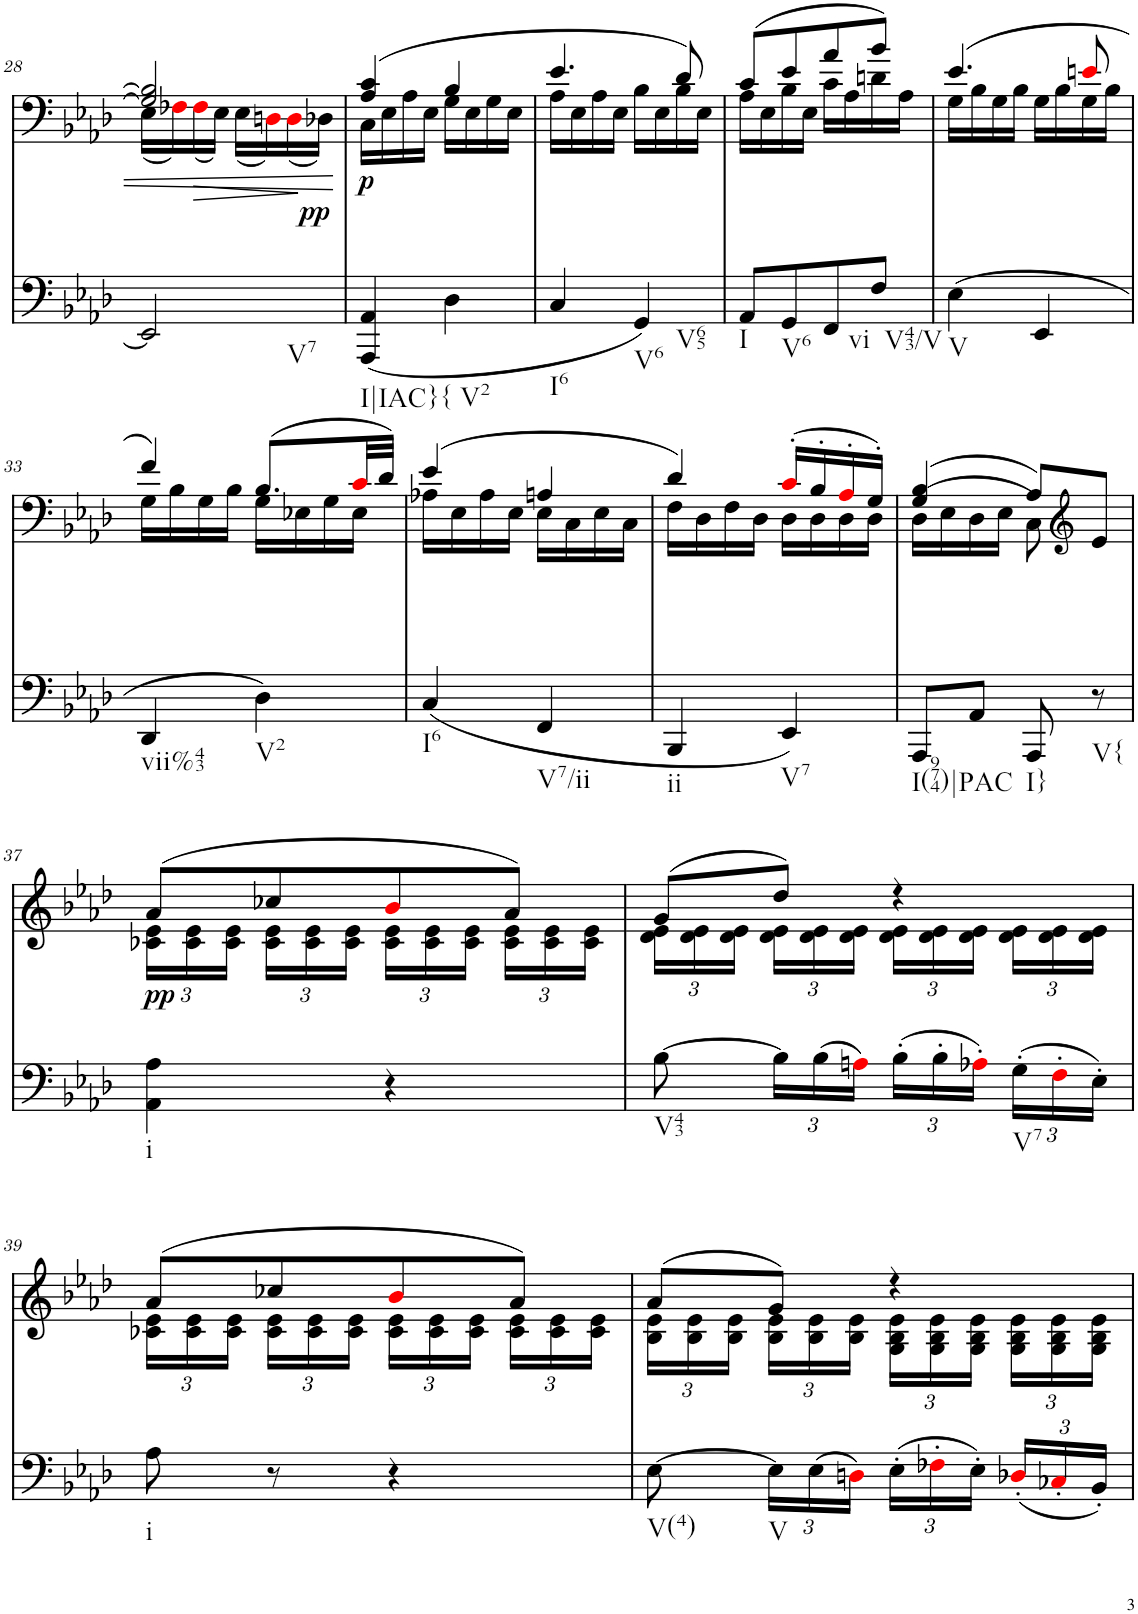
**kern	**dynam	**kern	**text	**dynam
*part2	*part2	*part1	*part1	*part1
*staff2	*staff2	*staff1	*staff1	*staff1
*I"piano	*	*I"piano	*	*
*I'Pno	*	*I'Pno	*	*
!!LO:PB:g=z
*clefF4	*	*clefF4	*	*
*k[b-e-a-d-]	*	*k[b-e-a-d-]	*	*
*A-:	*	*A-:	*	*
*M2/4	*	*M2/4	*	*
=28	=28	=28	=28	=28
*	*	*^	*	*
!LO:TX:b:t=V7	!	!	!	!	!
!	!LO:DY:a	!	!	!	!
2EE-/]	pp	2G/] 2B-/]	(16E-\LL	.	.
.	.	.	16F-Xi\)	.	.
.	.	.	(16F-i\	.	.
.	.	.	16E-\JJ)	.	.
!	!	!	!	!LO:LY:b	!
.	.	.	(16E-\LL	pp	.
.	.	.	16Dni\)	.	.
.	.	.	(16Di\	.	.
.	.	.	16D-X\JJ)	.	.
=29	=29	=29	=29	=29	=29
!LO:TX:b:t=I|IAC}{	!	!	!	!	!
!	!	!	!	!LO:LY:b	!LO:DY:b
(<4AAA-/ 4AA-/	.	(4A-/ 4c/	16C\LL	p	p
.	.	.	16E-\	.	.
.	.	.	16A-\	.	.
.	.	.	16E-\JJ	.	.
!LO:TX:b:t=V2	!	!	!	!	!
4D-\	.	4B-/	16G\LL	.	.
.	.	.	16E-\	.	.
.	.	.	16G\	.	.
.	.	.	16E-\JJ	.	.
=30	=30	=30	=30	=30	=30
!LO:TX:b:t=I6	!	!	!	!	!
4C/	.	4.e-/	16A-\LL	.	.
.	.	.	16E-\	.	.
.	.	.	16A-\	.	.
.	.	.	16E-\JJ	.	.
!LO:TX:b:t=V6	!	!	!	!	!
!LO:TX:b:t=V65	!	!	!	!	!
4GG/)	.	.	16B-\LL	.	.
.	.	.	16E-\	.	.
.	.	8d-/)	16B-\	.	.
.	.	.	16E-\JJ	.	.
=31	=31	=31	=31	=31	=31
!LO:TX:b:t=I	!	!	!	!	!
8AA-/L	.	(8c/L	16A-\LL	.	.
.	.	.	16E-\	.	.
!LO:TX:b:t=V6	!	!	!	!	!
8GG/	.	8e-/	16B-\	.	.
.	.	.	16E-\JJ	.	.
!LO:TX:b:t=vi	!	!	!	!	!
8FF/	.	8a-/	16c\LL	.	.
.	.	.	16A-\	.	.
!LO:TX:b:t=V43/V	!	!	!	!	!
8F/J	.	8b-/J)	16dn\	.	.
.	.	.	16A-\JJ	.	.
=32	=32	=32	=32	=32	=32
!LO:TX:b:t=V	!	!	!	!	!
(4E-\	.	(4.e-/	16G\LL	.	.
.	.	.	16B-\	.	.
.	.	.	16G\	.	.
.	.	.	16B-\JJ	.	.
4EE-/	.	.	16G\LL	.	.
.	.	.	16B-\	.	.
.	.	8eni/	16G\	.	.
.	.	.	16B-\JJ	.	.
!!LO:LB:g=z	!!
=33	=33	=33	=33	=33	=33
!LO:TX:b:t=vii%43	!	!	!	!	!
4DD-/	.	4f/)	16G\LL	.	.
.	.	.	16B-\	.	.
.	.	.	16G\	.	.
.	.	.	16B-\JJ	.	.
!LO:TX:b:t=V2	!	!	!	!	!
4D-\)	.	(8.B-/L	16G\LL	.	.
.	.	.	16E-X\	.	.
.	.	.	16G\	.	.
.	.	32ci/LL	16E-\JJ	.	.
.	.	32d-/JJJ)	.	.	.
=34	=34	=34	=34	=34	=34
!LO:TX:b:t=I6	!	!	!	!	!
(<4C/	.	(4e-/	16A-X\LL	.	.
.	.	.	16E-\	.	.
.	.	.	16A-\	.	.
.	.	.	16E-\JJ	.	.
!LO:TX:b:t=V7/ii	!	!	!	!	!
4FF/	.	4An/	16E-\LL	.	.
.	.	.	16C\	.	.
.	.	.	16E-\	.	.
.	.	.	16C\JJ	.	.
=35	=35	=35	=35	=35	=35
!LO:TX:b:t=ii	!	!	!	!	!
4BBB-/	.	4d-/)	16F\LL	.	.
.	.	.	16D-\	.	.
.	.	.	16F\	.	.
.	.	.	16D-\JJ	.	.
!LO:TX:b:t=V7	!	!	!	!	!
4EE-/)	.	(16c'i/LL	16D-\LL	.	.
.	.	16B-'/	16D-\	.	.
.	.	16A-'i/	16D-\	.	.
.	.	16G'/JJ)	16D-\JJ	.	.
=36	=36	=36	=36	=36	=36
!LO:TX:b:t=I(974)|PAC	!	!	!	!	!
8AAA-/L	.	(>(4G/ 4B-/	16D-\LL	.	.
.	.	.	16E-\	.	.
8AA-/J	.	.	16D-\	.	.
.	.	.	16E-\JJ	.	.
!LO:TX:b:t=I}	!	!	!	!	!
8AAA-/	.	8A-/L))	8C\	.	.
*	*	*clefG2	*	*	*
!LO:TX:b:t=V{	!	!	!	!	!
8r	.	8e-/J	8ryy	.	.
!!LO:LB:g=z	!!
=37	=37	=37	=37	=37	=37
*	*	*	*Xbrackettup	*	*
!LO:TX:b:t=i	!	!	!	!	!
!	!LO:DY:a	!	!	!LO:LY:b	!
4AA-\ 4A-\	pp	(8a-/L	24c-X\ 24e-\LL	pp	.
.	.	.	24c-\ 24e-\	.	.
.	.	.	24c-\ 24e-\JJ	.	.
.	.	8cc-X/	24c-\ 24e-\LL	.	.
.	.	.	24c-\ 24e-\	.	.
.	.	.	24c-\ 24e-\JJ	.	.
4r	.	8b-i/	24c-\ 24e-\LL	.	.
.	.	.	24c-\ 24e-\	.	.
.	.	.	24c-\ 24e-\JJ	.	.
.	.	8a-/J)	24c-\ 24e-\LL	.	.
.	.	.	24c-\ 24e-\	.	.
.	.	.	24c-\ 24e-\JJ	.	.
=38	=38	=38	=38	=38	=38
!LO:TX:b:t=V43	!	!	!	!	!
[8B-\	.	(8g/L	24d-\ 24e-\LL	.	.
.	.	.	24d-\ 24e-\	.	.
.	.	.	24d-\ 24e-\JJ	.	.
*Xbrackettup	*	*	*	*	*
24B-\LL]	.	8dd-/J)	24d-\ 24e-\LL	.	.
(24B-\	.	.	24d-\ 24e-\	.	.
24Ani\JJ)	.	.	24d-\ 24e-\JJ	.	.
(24B-'\LL	.	4r	24d-\ 24e-\LL	.	.
24B-'\	.	.	24d-\ 24e-\	.	.
24A-X'i\JJ)	.	.	24d-\ 24e-\JJ	.	.
!LO:TX:b:t=V7	!	!	!	!	!
(24G'\LL	.	.	24d-\ 24e-\LL	.	.
24F'i\	.	.	24d-\ 24e-\	.	.
24E-'\JJ)	.	.	24d-\ 24e-\JJ	.	.
!!LO:LB:g=z	!!
=39	=39	=39	=39	=39	=39
!LO:TX:b:t=i	!	!	!	!	!
8A-\	.	(8a-/L	24c-X\ 24e-\LL	.	.
.	.	.	24c-\ 24e-\	.	.
.	.	.	24c-\ 24e-\JJ	.	.
8r	.	8cc-X/	24c-\ 24e-\LL	.	.
.	.	.	24c-\ 24e-\	.	.
.	.	.	24c-\ 24e-\JJ	.	.
4r	.	8b-i/	24c-\ 24e-\LL	.	.
.	.	.	24c-\ 24e-\	.	.
.	.	.	24c-\ 24e-\JJ	.	.
.	.	8a-/J)	24c-\ 24e-\LL	.	.
.	.	.	24c-\ 24e-\	.	.
.	.	.	24c-\ 24e-\JJ	.	.
=40	=40	=40	=40	=40	=40
!LO:TX:b:t=V(4)	!	!	!	!	!
[8E-\	.	(8a-/L	24B-\ 24e-\LL	.	.
.	.	.	24B-\ 24e-\	.	.
.	.	.	24B-\ 24e-\JJ	.	.
!LO:TX:b:t=V	!	!	!	!	!
24E-\LL]	.	8g/J)	24B-\ 24e-\LL	.	.
(24E-\	.	.	24B-\ 24e-\	.	.
24Dni\JJ)	.	.	24B-\ 24e-\JJ	.	.
(24E-'\LL	.	4r	24G\ 24B-\ 24e-\LL	.	.
24F-X'i\	.	.	24G\ 24B-\ 24e-\	.	.
24E-'\JJ)	.	.	24G\ 24B-\ 24e-\JJ	.	.
(24D-X'i/LL	.	.	24G\ 24B-\ 24e-\LL	.	.
24C-X'i/	.	.	24G\ 24B-\ 24e-\	.	.
24BB-'/JJ)	.	.	24G\ 24B-\ 24e-\JJ	.	.
*	*	*v	*v	*	*
=	=	=	=	=
*-	*-	*-	*-	*-
